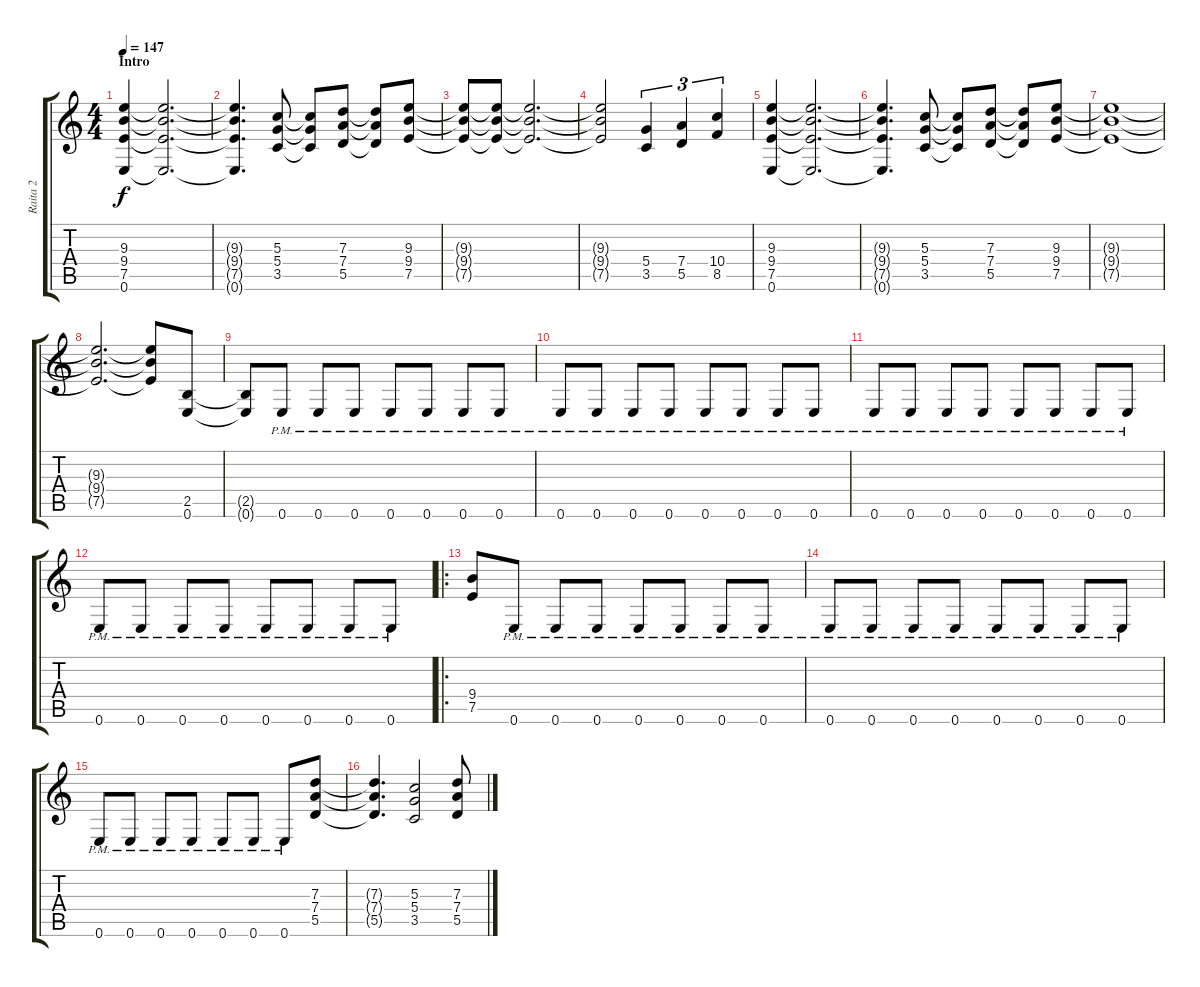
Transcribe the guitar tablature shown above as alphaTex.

\track ("Raita 2" "Raita 2") {instrument distortionguitar}
\staff {score tabs}
\tuning (E4 B3 G3 D3 A2 E2) {hide}
\ts (4 4)
\section ("" "Intro")
\tempo 147
\clef g2
\ks c
(9.3 9.4 7.5 0.6).4{dy f instrument distortionguitar} (9.3{t} 9.4{t} 7.5{t} 0.6{t}).2{d} |
(9.3{t} 9.4{t} 7.5{t} 0.6{t}).4{d} (5.3 5.4 3.5).8 (5.3{t} 5.4{t} 3.5{t}).8 (7.3 7.4 5.5).8 (7.3{t} 7.4{t} 5.5{t}).8 (9.3 9.4 7.5).8 |
(9.3{t} 9.4{t} 7.5{t}).8 (9.3{t} 9.4{t} 7.5{t}).8 (9.3{t} 9.4{t} 7.5{t}).2{d} |
(9.3{t} 9.4{t} 7.5{t}).2 (5.4 3.5).4{tu (3 2)} (7.4 5.5).4{tu (3 2)} (10.4 8.5).4{tu (3 2)} |
(9.3 9.4 7.5 0.6).4 (9.3{t} 9.4{t} 7.5{t} 0.6{t}).2{d} |
(9.3{t} 9.4{t} 7.5{t} 0.6{t}).4{d} (5.3 5.4 3.5).8 (5.3{t} 5.4{t} 3.5{t}).8 (7.3 7.4 5.5).8 (7.3{t} 7.4{t} 5.5{t}).8 (9.3 9.4 7.5).8 |
(9.3{t} 9.4{t} 7.5{t}).1 |
(9.3{t} 9.4{t} 7.5{t}).2{d} (9.3{t} 9.4{t} 7.5{t}).8 (2.5 0.6).8 |
(2.5{t} 0.6{t}).8 0.6{pm}.8 0.6{pm}.8 0.6{pm}.8 0.6{pm}.8 0.6{pm}.8 0.6{pm}.8 0.6{pm}.8 |
0.6{pm}.8 0.6{pm}.8 0.6{pm}.8 0.6{pm}.8 0.6{pm}.8 0.6{pm}.8 0.6{pm}.8 0.6{pm}.8 |
0.6{pm}.8 0.6{pm}.8 0.6{pm}.8 0.6{pm}.8 0.6{pm}.8 0.6{pm}.8 0.6{pm}.8 0.6{pm}.8 |
0.6{pm}.8 0.6{pm}.8 0.6{pm}.8 0.6{pm}.8 0.6{pm}.8 0.6{pm}.8 0.6{pm}.8 0.6{pm}.8 |
\ro
(9.4 7.5).8 0.6{pm}.8 0.6{pm}.8 0.6{pm}.8 0.6{pm}.8 0.6{pm}.8 0.6{pm}.8 0.6{pm}.8 |
0.6{pm}.8 0.6{pm}.8 0.6{pm}.8 0.6{pm}.8 0.6{pm}.8 0.6{pm}.8 0.6{pm}.8 0.6{pm}.8 |
0.6{pm}.8 0.6{pm}.8 0.6{pm}.8 0.6{pm}.8 0.6{pm}.8 0.6{pm}.8 0.6{pm}.8 (7.3 7.4 5.5).8 |
(7.3{t} 7.4{t} 5.5{t}).4{d} (5.3 5.4 3.5).2 (7.3 7.4 5.5).8
